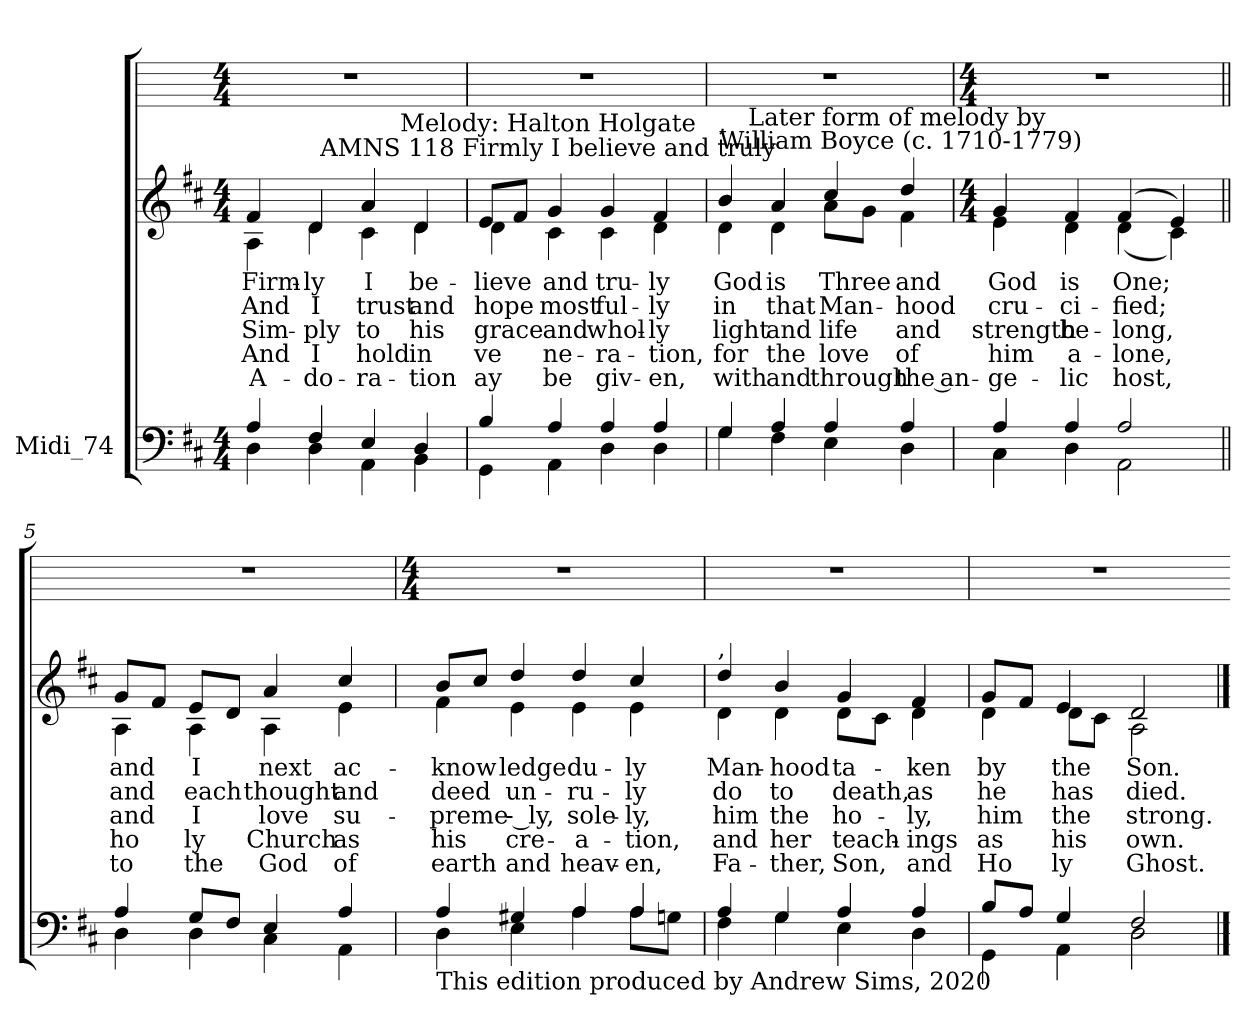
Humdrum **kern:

**kern	**kern	**text	**text	**text	**text	**text	**kern
*part3	*part2	*part2	*part2	*part2	*part2	*part2	*part1
*staff3	*staff2	*staff2	*staff2	*staff2	*staff2	*staff2	*staff1
*I"Midi_74	*	*	*	*	*	*	*
*clefF4	*clefG2	*	*	*	*	*	*
*k[f#c#]	*k[f#c#]	*	*	*	*	*	*
*D:	*D:	*	*	*	*	*	*
*M4/4	*M4/4	*	*	*	*	*	*M4/4
=1	=1	=1	=1	=1	=1	=1	=1
*^	*	*	*	*	*	*	*
!	!	!LO:TX:a:cj:t=J. H. Newman\n(1801-1890)	!	!	!	!	!	!
!	!	!	!LO:LY:b	!LO:LY:b	!LO:LY:b	!LO:LY:b	!LO:LY:b	!
*	*	*^	*	*	*	*	*	*
4A/	4D\	4f#/	4A\	Firm-	-And	Sim-	-And	A-	1r
!	!	!	!	!LO:LY:b	!LO:LY:b	!LO:LY:b	!LO:LY:b	!LO:LY:b	!
4F#/	4D\	4d/	4d\	-ly	I	ply	I	do-	.
!	!	!	!	!LO:LY:b	!LO:LY:b	!LO:LY:b	!LO:LY:b	!LO:LY:b	!
4E/	4AA\	4a/	4c#\	-I	trust	to	hold	ra-	.
!	!	!	!	!LO:LY:b	!LO:LY:b	!LO:LY:b	!LO:LY:b	!LO:LY:b	!
4D/	4BB\	4d/	4d\	-be-	-and	his	in	tion	.
=2	=2	=2	=2	=2	=2	=2	=2	=2	=2
!	!	!	!	!LO:LY:b	!LO:LY:b	!LO:LY:b	!LO:LY:b	!LO:LY:b	!
4B/	4GG\	8e/L	4d\	lieve	hope	grace	ve	ay	1r
.	.	8f#/J	.	.	.	.	.	.	.
!	!	!LO:TX:a:cj:t=AMNS 118 Firmly I believe and truly	!	!	!	!	!	!	!
!	!	!LO:TX:a:cj:t=Melody&colon; Halton Holgate	!	!	!	!	!	!	!
!	!	!	!	!LO:LY:b	!LO:LY:b	!LO:LY:b	!LO:LY:b	!LO:LY:b	!
4A/	4AA\	4g/	4c#\	and	most	and	ne-	-be	.
!	!	!	!	!LO:LY:b	!LO:LY:b	!LO:LY:b	!LO:LY:b	!LO:LY:b	!
4A/	4D\	4g/	4c#\	tru-	-ful-	-whol-	-ra-	-giv-	.
!	!	!	!	!LO:LY:b	!LO:LY:b	!LO:LY:b	!LO:LY:b	!LO:LY:b	!
4A/	4D\	4f#/	4d\	-ly	ly	ly	tion,	en,	.
=3	=3	=3	=3	=3	=3	=3	=3	=3	=3
!	!	!LO:TX:a:t=,	!	!	!	!	!	!	!
!	!	!	!	!LO:LY:b	!LO:LY:b	!LO:LY:b	!LO:LY:b	!LO:LY:b	!
4G/	4G\	4b/	4d\	God	in	light	for	with	1r
!	!	!	!	!LO:LY:b	!LO:LY:b	!LO:LY:b	!LO:LY:b	!LO:LY:b	!
4A/	4F#\	4a/	4d\	is	that	and	the	and	.
!	!	!	!	!LO:LY:b	!LO:LY:b	!LO:LY:b	!LO:LY:b	!LO:LY:b	!
4A/	4E\	4cc#/	8a\L	Three	Man-	-life	love	through	.
.	.	.	8g\J	.	.	.	.	.	.
!	!	!LO:TX:a:cj:t=Later form of melody by \nWilliam Boyce (c. 1710-1779)	!	!	!	!	!	!	!
!	!	!	!	!LO:LY:b	!LO:LY:b	!LO:LY:b	!LO:LY:b	!LO:LY:b	!
4A/	4D\	4dd/	4f#\	and	hood	and	of	the an-	.
!!LO:LB:g=z
=4	=4	=4	=4	=4	=4	=4	=4	=4	=4
*	*	*M4/4	*	*	*	*	*	*	*M4/4
!	!	!	!	!LO:LY:b	!LO:LY:b	!LO:LY:b	!LO:LY:b	!LO:LY:b	!
4A/	4C#\	4g/	4e\	-God	cru-	-strength	him	ge-	1r
!	!	!	!	!LO:LY:b	!LO:LY:b	!LO:LY:b	!LO:LY:b	!LO:LY:b	!
4A/	4D\	4f#/	4d\	-is	ci-	-be-	-a-	-lic	.
!	!	!	!	!LO:LY:b	!LO:LY:b	!LO:LY:b	!LO:LY:b	!LO:LY:b	!
2A/	2AA\	(>4f#/	(<4d\	One;	fied;	long,	lone,	host,	.
.	.	4e/)	4c#\)	.	.	.	.	.	.
=5||	=5||	=5||	=5||	=5||	=5||	=5||	=5||	=5||	=5||
!	!	!	!	!LO:LY:b	!LO:LY:b	!LO:LY:b	!LO:LY:b	!LO:LY:b	!
4A/	4D\	8g/L	4A\	and	and	and	ho	to	1r
.	.	8f#/J	.	.	.	.	.	.	.
!	!	!	!	!LO:LY:b	!LO:LY:b	!LO:LY:b	!LO:LY:b	!LO:LY:b	!
8G/L	4D\	8e/L	4A\	I	each	I	ly	the	.
8F#/J	.	8d/J	.	.	.	.	.	.	.
!	!	!	!	!LO:LY:b	!LO:LY:b	!LO:LY:b	!LO:LY:b	!LO:LY:b	!
4E/	4C#\	4a/	4A\	next	thought	love	Church	God	.
!	!	!	!	!LO:LY:b	!LO:LY:b	!LO:LY:b	!LO:LY:b	!LO:LY:b	!
4A/	4AA\	4cc#/	4e\	ac-	-and	su-	-as	of	.
!!LO:LB:g=z
=6	=6	=6	=6	=6	=6	=6	=6	=6	=6
*	*	*	*	*	*	*	*	*	*M4/4
!LO:TX:b:t=This edition produced by Andrew Sims, 2020	!	!	!	!	!	!	!	!	!
!	!	!	!	!LO:LY:b	!LO:LY:b	!LO:LY:b	!LO:LY:b	!LO:LY:b	!
4A/	4D\	8b/L	4f#\	know	deed	preme	his	earth	1r
.	.	8cc#/J	.	.	.	.	.	.	.
!	!	!	!	!LO:LY:b	!LO:LY:b	!LO:LY:b	!LO:LY:b	!LO:LY:b	!
4G#X/	4E\	4dd/	4e\	- ledge	un-	-- ly,	cre-	-and	.
!	!	!	!	!LO:LY:b	!LO:LY:b	!LO:LY:b	!LO:LY:b	!LO:LY:b	!
4A/	4A\	4dd/	4e\	du-	-ru-	-sole-	-a-	-heav-	.
!	!	!	!	!LO:LY:b	!LO:LY:b	!LO:LY:b	!LO:LY:b	!LO:LY:b	!
4A/	8A\L	4cc#/	4e\	-ly	ly	ly,	tion,	en,	.
.	8Gn\J	.	.	.	.	.	.	.	.
=7	=7	=7	=7	=7	=7	=7	=7	=7	=7
!	!	!LO:TX:a:t=,	!	!	!	!	!	!	!
!	!	!	!	!LO:LY:b	!LO:LY:b	!LO:LY:b	!LO:LY:b	!LO:LY:b	!
4A/	4F#\	4dd/	4d\	Man-	-do	him	and	Fa-	1r
!	!	!	!	!LO:LY:b	!LO:LY:b	!LO:LY:b	!LO:LY:b	!LO:LY:b	!
4G/	4G\	4b/	4d\	-hood	to	the	her	ther,	.
!	!	!	!	!LO:LY:b	!LO:LY:b	!LO:LY:b	!LO:LY:b	!LO:LY:b	!
4A/	4E\	4g/	8d\L	ta-	-death,	ho-	-teach-	-Son,	.
.	.	.	8c#\J	.	.	.	.	.	.
!	!	!	!	!LO:LY:b	!LO:LY:b	!LO:LY:b	!LO:LY:b	!LO:LY:b	!
4A/	4D\	4f#/	4d\	ken	as	ly,	ings	and	.
=8	=8	=8	=8	=8	=8	=8	=8	=8	=8
!	!	!	!	!LO:LY:b	!LO:LY:b	!LO:LY:b	!LO:LY:b	!LO:LY:b	!
8B/L	4GG\	8g/L	4d\	by	he	him	as	Ho	1r
8A/J	.	8f#/J	.	.	.	.	.	.	.
!	!	!	!	!LO:LY:b	!LO:LY:b	!LO:LY:b	!LO:LY:b	!LO:LY:b	!
4G/	4AA\	4e/	8d\L	the	has	the	his	ly	.
.	.	.	8c#\J	.	.	.	.	.	.
!	!	!	!	!LO:LY:b	!LO:LY:b	!LO:LY:b	!LO:LY:b	!LO:LY:b	!
2F#/	2D\	2d/	2A\	Son.	died.	strong.	own.	Ghost.	.
*v	*v	*	*	*	*	*	*	*	*
*	*v	*v	*	*	*	*	*	*
==	==	=	=	=	=	=	=
*-	*-	*-	*-	*-	*-	*-	*-
